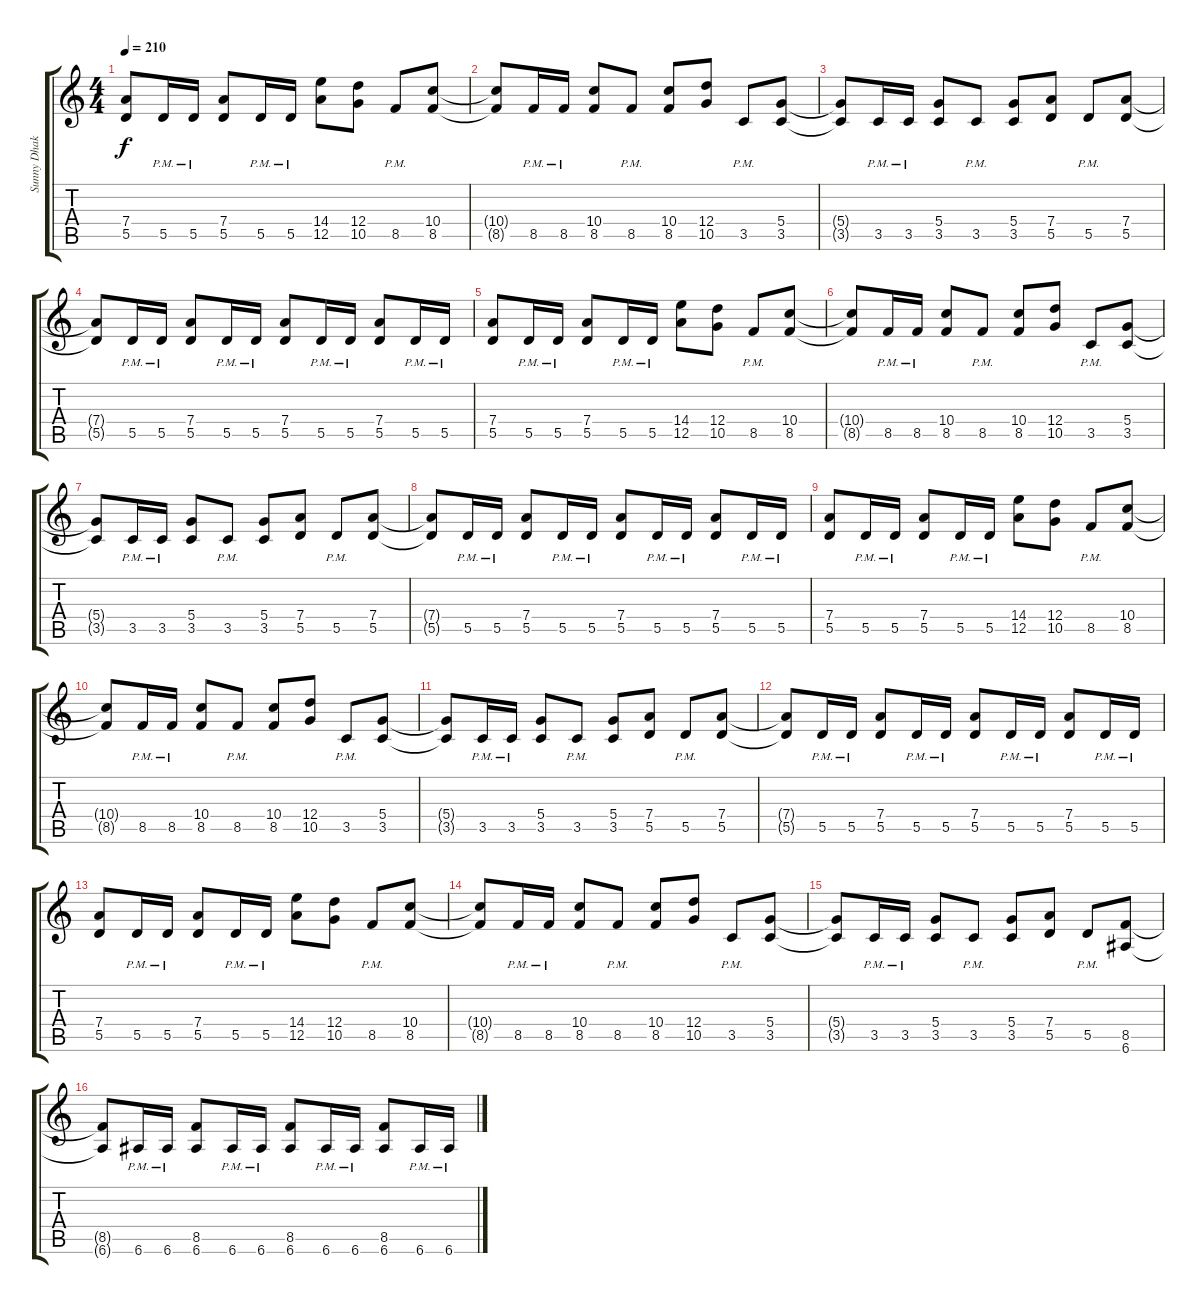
\track ("Sunny Dhak" "Sunny Dhak") {instrument distortionguitar}
\staff {score tabs}
\tuning (E4 B3 G3 D3 A2 E2) {hide}
\ts (4 4)
\tempo 210
\clef g2
\ks c
(7.4 5.5).8{dy f} 5.5{pm}.16 5.5{pm}.16 (7.4 5.5).8 5.5{pm}.16 5.5{pm}.16 (14.4 12.5).8 (12.4 10.5).8 8.5{pm}.8 (10.4 8.5).8 |
(10.4{t} 8.5{t}).8 8.5{pm}.16 8.5{pm}.16 (10.4 8.5).8 8.5{pm}.8 (10.4 8.5).8 (12.4 10.5).8 3.5{pm}.8 (5.4 3.5).8 |
(5.4{t} 3.5{t}).8 3.5{pm}.16 3.5{pm}.16 (5.4 3.5).8 3.5{pm}.8 (5.4 3.5).8 (7.4 5.5).8 5.5{pm}.8 (7.4 5.5).8 |
(7.4{t} 5.5{t}).8 5.5{pm}.16 5.5{pm}.16 (7.4 5.5).8 5.5{pm}.16 5.5{pm}.16 (7.4 5.5).8 5.5{pm}.16 5.5{pm}.16 (7.4 5.5).8 5.5{pm}.16 5.5{pm}.16 |
(7.4 5.5).8 5.5{pm}.16 5.5{pm}.16 (7.4 5.5).8 5.5{pm}.16 5.5{pm}.16 (14.4 12.5).8 (12.4 10.5).8 8.5{pm}.8 (10.4 8.5).8 |
(10.4{t} 8.5{t}).8 8.5{pm}.16 8.5{pm}.16 (10.4 8.5).8 8.5{pm}.8 (10.4 8.5).8 (12.4 10.5).8 3.5{pm}.8 (5.4 3.5).8 |
(5.4{t} 3.5{t}).8 3.5{pm}.16 3.5{pm}.16 (5.4 3.5).8 3.5{pm}.8 (5.4 3.5).8 (7.4 5.5).8 5.5{pm}.8 (7.4 5.5).8 |
(7.4{t} 5.5{t}).8 5.5{pm}.16 5.5{pm}.16 (7.4 5.5).8 5.5{pm}.16 5.5{pm}.16 (7.4 5.5).8 5.5{pm}.16 5.5{pm}.16 (7.4 5.5).8 5.5{pm}.16 5.5{pm}.16 |
(7.4 5.5).8 5.5{pm}.16 5.5{pm}.16 (7.4 5.5).8 5.5{pm}.16 5.5{pm}.16 (14.4 12.5).8 (12.4 10.5).8 8.5{pm}.8 (10.4 8.5).8 |
(10.4{t} 8.5{t}).8 8.5{pm}.16 8.5{pm}.16 (10.4 8.5).8 8.5{pm}.8 (10.4 8.5).8 (12.4 10.5).8 3.5{pm}.8 (5.4 3.5).8 |
(5.4{t} 3.5{t}).8 3.5{pm}.16 3.5{pm}.16 (5.4 3.5).8 3.5{pm}.8 (5.4 3.5).8 (7.4 5.5).8 5.5{pm}.8 (7.4 5.5).8 |
(7.4{t} 5.5{t}).8 5.5{pm}.16 5.5{pm}.16 (7.4 5.5).8 5.5{pm}.16 5.5{pm}.16 (7.4 5.5).8 5.5{pm}.16 5.5{pm}.16 (7.4 5.5).8 5.5{pm}.16 5.5{pm}.16 |
(7.4 5.5).8 5.5{pm}.16 5.5{pm}.16 (7.4 5.5).8 5.5{pm}.16 5.5{pm}.16 (14.4 12.5).8 (12.4 10.5).8 8.5{pm}.8 (10.4 8.5).8 |
(10.4{t} 8.5{t}).8 8.5{pm}.16 8.5{pm}.16 (10.4 8.5).8 8.5{pm}.8 (10.4 8.5).8 (12.4 10.5).8 3.5{pm}.8 (5.4 3.5).8 |
(5.4{t} 3.5{t}).8 3.5{pm}.16 3.5{pm}.16 (5.4 3.5).8 3.5{pm}.8 (5.4 3.5).8 (7.4 5.5).8 5.5{pm}.8 (8.5 6.6).8 |
(8.5{t} 6.6{t}).8 6.6{pm}.16 6.6{pm}.16 (8.5 6.6).8 6.6{pm}.16 6.6{pm}.16 (8.5 6.6).8 6.6{pm}.16 6.6{pm}.16 (8.5 6.6).8 6.6{pm}.16 6.6{pm}.16
